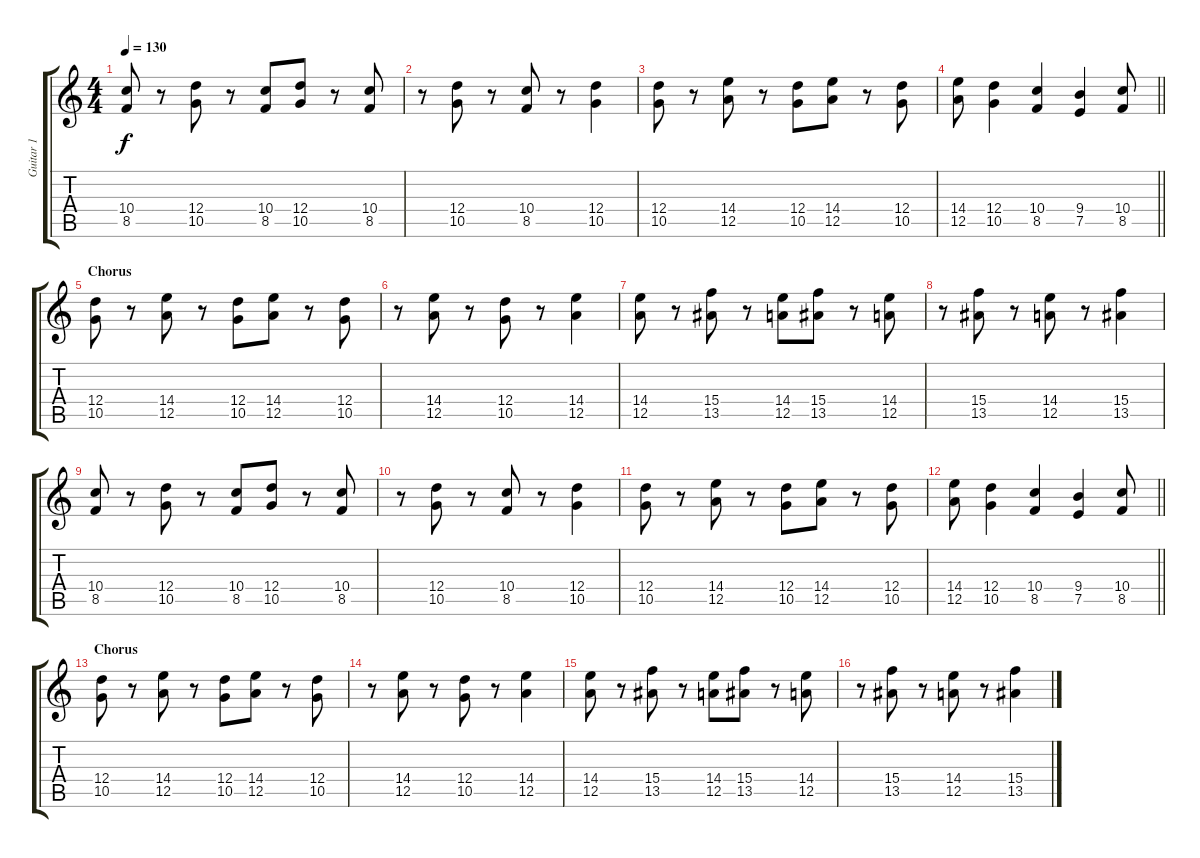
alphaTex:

\track ("Guitar 1" "Guitar 1") {instrument overdrivenguitar}
\staff {score tabs}
\tuning (E4 B3 G3 D3 A2 E2) {hide}
\ts (4 4)
\tempo 130
\clef g2
\ks c
(10.4 8.5).8{dy f} r.8 (12.4 10.5).8 r.8 (10.4 8.5).8 (12.4 10.5).8 r.8 (10.4 8.5).8 |
r.8 (12.4 10.5).8 r.8 (10.4 8.5).8 r.8 (12.4 10.5).4 |
(12.4 10.5).8 r.8 (14.4 12.5).8 r.8 (12.4 10.5).8 (14.4 12.5).8 r.8 (12.4 10.5).8 |
\barLineRight lightlight
(14.4 12.5).8 (12.4 10.5).4 (10.4 8.5).4 (9.4 7.5).4 (10.4 8.5).8 |
\section ("" "Chorus")
(12.4 10.5).8 r.8 (14.4 12.5).8 r.8 (12.4 10.5).8 (14.4 12.5).8 r.8 (12.4 10.5).8 |
r.8 (14.4 12.5).8 r.8 (12.4 10.5).8 r.8 (14.4 12.5).4 |
(14.4 12.5).8 r.8 (15.4 13.5).8 r.8 (14.4 12.5).8 (15.4 13.5).8 r.8 (14.4 12.5).8 |
r.8 (15.4 13.5).8 r.8 (14.4 12.5).8 r.8 (15.4 13.5).4 |
(10.4 8.5).8 r.8 (12.4 10.5).8 r.8 (10.4 8.5).8 (12.4 10.5).8 r.8 (10.4 8.5).8 |
r.8 (12.4 10.5).8 r.8 (10.4 8.5).8 r.8 (12.4 10.5).4 |
(12.4 10.5).8 r.8 (14.4 12.5).8 r.8 (12.4 10.5).8 (14.4 12.5).8 r.8 (12.4 10.5).8 |
\barLineRight lightlight
(14.4 12.5).8 (12.4 10.5).4 (10.4 8.5).4 (9.4 7.5).4 (10.4 8.5).8 |
\section ("" "Chorus")
(12.4 10.5).8 r.8 (14.4 12.5).8 r.8 (12.4 10.5).8 (14.4 12.5).8 r.8 (12.4 10.5).8 |
r.8 (14.4 12.5).8 r.8 (12.4 10.5).8 r.8 (14.4 12.5).4 |
(14.4 12.5).8 r.8 (15.4 13.5).8 r.8 (14.4 12.5).8 (15.4 13.5).8 r.8 (14.4 12.5).8 |
r.8 (15.4 13.5).8 r.8 (14.4 12.5).8 r.8 (15.4 13.5).4
